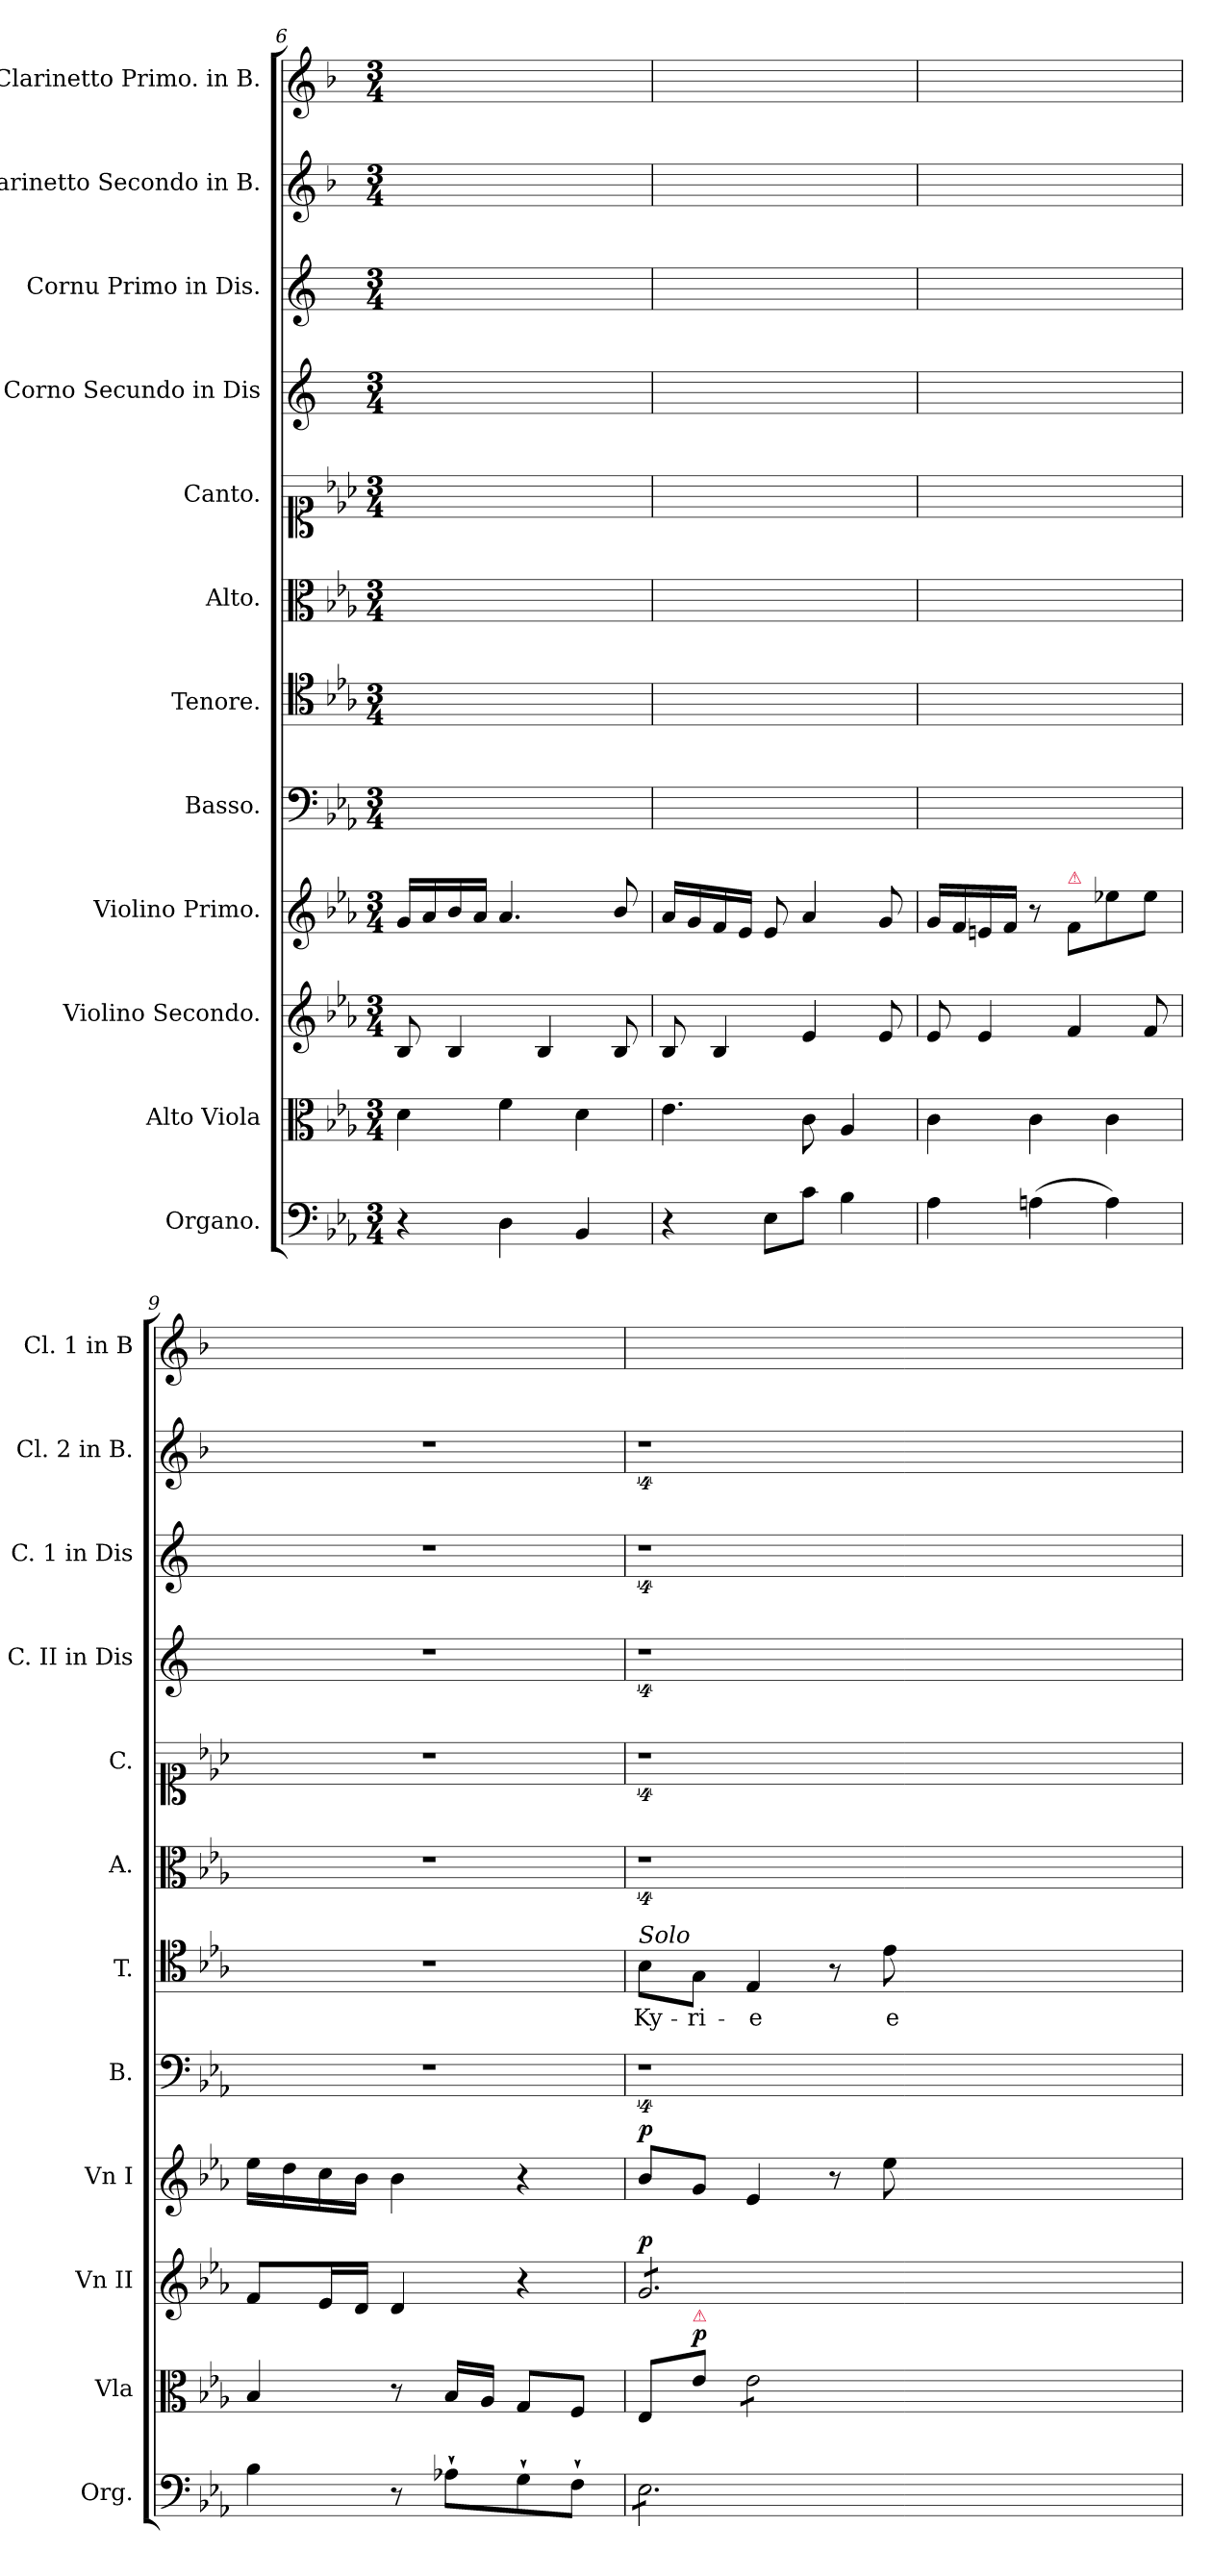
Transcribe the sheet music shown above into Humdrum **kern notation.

**kern	**kern	**dynam	**kern	**dynam	**kern	**dynam	**kern	**kern	**text	**kern	**kern	**kern	**kern	**kern	**kern
*part12	*part11	*part11	*part10	*part10	*part9	*part9	*part8	*part7	*part7	*part6	*part5	*part4	*part3	*part2	*part1
*staff12	*staff11	*staff11	*staff10	*staff10	*staff9	*staff9	*staff8	*staff7	*staff7	*staff6	*staff5	*staff4	*staff3	*staff2	*staff1
*I"Organo.	*I"Alto Viola	*	*I"Violino Secondo.	*	*I"Violino Primo.	*	*I"Basso.	*I"Tenore.	*	*I"Alto.	*I"Canto.	*I"Corno Secundo in Dis	*I"Cornu Primo in Dis.	*I"Clarinetto Secondo in B.	*I"Clarinetto Primo. in B.
*I'Org.	*I'Vla	*	*I'Vn II	*	*I'Vn I	*	*I'B.	*I'T.	*	*I'A.	*I'C.	*I'C. II in Dis	*I'C. 1 in Dis	*I'Cl. 2 in B.	*I'Cl. 1 in B
*clefF4	*clefC3	*	*clefG2	*	*clefG2	*	*clefF4	*clefC4	*	*clefC3	*clefC1	*clefG2	*clefG2	*clefG2	*clefG2
*	*	*	*	*	*	*	*	*	*	*	*	*ITrd-2c-3	*ITrd5c9	*ITrd1c2	*ITrd1c2
*k[b-e-a-]	*k[b-e-a-]	*	*k[b-e-a-]	*	*k[b-e-a-]	*	*k[b-e-a-]	*k[b-e-a-]	*	*k[b-e-a-]	*k[b-e-a-]	*k[b-e-a-]	*k[b-e-a-]	*k[b-e-a-]	*k[b-e-a-]
*E-:	*E-:	*	*E-:	*	*E-:	*	*E-:	*E-:	*	*E-:	*E-:	*E-:	*E-:	*E-:	*E-:
*M3/4	*M3/4	*	*M3/4	*	*M3/4	*	*M3/4	*M3/4	*	*M3/4	*M3/4	*M3/4	*M3/4	*M3/4	*M3/4
=6	=6	=6	=6	=6	=6	=6	=6	=6	=6	=6	=6	=6	=6	=6	=6
4r	4d\	.	8B-/	.	16g/LL	.	2.ryy	2.ryy	.	2.ryy	2.ryy	2.ryy	2.ryy	2.ryy	2.ryy
.	.	.	.	.	16a-/	.	.	.	.	.	.	.	.	.	.
.	.	.	4B-/	.	16b-/	.	.	.	.	.	.	.	.	.	.
.	.	.	.	.	16a-/JJ	.	.	.	.	.	.	.	.	.	.
4D\	4f\	.	.	.	4.a-/	.	.	.	.	.	.	.	.	.	.
.	.	.	4B-/	.	.	.	.	.	.	.	.	.	.	.	.
4BB-/	4d\	.	.	.	.	.	.	.	.	.	.	.	.	.	.
.	.	.	8B-/	.	8b-/	.	.	.	.	.	.	.	.	.	.
=7	=7	=7	=7	=7	=7	=7	=7	=7	=7	=7	=7	=7	=7	=7	=7
4r	4.e-\	.	8B-/	.	16a-/LL	.	2.ryy	2.ryy	.	2.ryy	2.ryy	2.ryy	2.ryy	2.ryy	2.ryy
.	.	.	.	.	16g/	.	.	.	.	.	.	.	.	.	.
.	.	.	4B-/	.	16f/	.	.	.	.	.	.	.	.	.	.
.	.	.	.	.	16e-/JJ	.	.	.	.	.	.	.	.	.	.
8E-\L	.	.	.	.	8e-/	.	.	.	.	.	.	.	.	.	.
8c\J	8c\	.	4e-/	.	4a-/	.	.	.	.	.	.	.	.	.	.
4B-\	4A-/	.	.	.	.	.	.	.	.	.	.	.	.	.	.
.	.	.	8e-/	.	8g/	.	.	.	.	.	.	.	.	.	.
=8	=8	=8	=8	=8	=8	=8	=8	=8	=8	=8	=8	=8	=8	=8	=8
4A-\	4c\	.	8e-/	.	16g/LL	.	2.ryy	2.ryy	.	2.ryy	2.ryy	2.ryy	2.ryy	2.ryy	2.ryy
.	.	.	.	.	16f/	.	.	.	.	.	.	.	.	.	.
.	.	.	4e-/	.	16en/	.	.	.	.	.	.	.	.	.	.
.	.	.	.	.	16f/JJ	.	.	.	.	.	.	.	.	.	.
(4An\	4c\	.	.	.	8r	.	.	.	.	.	.	.	.	.	.
!	!	!	!	!	!LO:TX:a:color=crimson:t=⚠	!	!	!	!	!	!	!	!	!	!
.	.	.	4f/	.	8f/L	.	.	.	.	.	.	.	.	.	.
4A\)	4c\	.	.	.	8ee-X\	.	.	.	.	.	.	.	.	.	.
.	.	.	8f/	.	8ee-\J	.	.	.	.	.	.	.	.	.	.
=9	=9	=9	=9	=9	=9	=9	=9	=9	=9	=9	=9	=9	=9	=9	=9
4B-\	4B-/	.	8f/L	.	16ee-\LL	.	2.r	2.r	.	2.r	2.r	2.r	2.r	2.r	2.ryy
.	.	.	.	.	16dd\	.	.	.	.	.	.	.	.	.	.
.	.	.	16e-/L	.	16cc\	.	.	.	.	.	.	.	.	.	.
.	.	.	16d/JJ	.	16b-\JJ	.	.	.	.	.	.	.	.	.	.
8r	8r	.	4d/	.	4b-\	.	.	.	.	.	.	.	.	.	.
8A-X`\L	16B-/LL	.	.	.	.	.	.	.	.	.	.	.	.	.	.
.	16A-/JJ	.	.	.	.	.	.	.	.	.	.	.	.	.	.
8G`\	8G/L	.	4r	.	4r	.	.	.	.	.	.	.	.	.	.
8F`\J	8F/J	.	.	.	.	.	.	.	.	.	.	.	.	.	.
=10	=10	=10	=10	=10	=10	=10	=10	=10	=10	=10	=10	=10	=10	=10	=10
!	!	!	!	!	!	!	!	!LO:TX:a:i:t=Solo	!	!	!	!	!	!	!
!	!	!	!LO:TX:a:color=crimson:t=⚠	!	!	!	!	!	!	!	!	!	!	!	!
!	!	!	!	!LO:DY:a	!	!LO:DY:a	!	!	!	!	!	!	!	!	!
*tremolo	*	*	*	*	*	*	*	*	*	*	*	*	*	*	*
*	*	*	*tremolo	*	*	*	*	*	*	*	*	*	*	*	*
8E-\L	8E-/L	.	8g/L	p	8b-/L	p	4%9r	8B-\L	Ky-	4%9r	4%9r	4%9r	4%9r	4%9r	2.ryy
!	!LO:TX:a:color=crimson:t=⚠	!	!	!	!	!	!	!	!	!	!	!	!	!	!
!	!	!LO:DY:a	!	!	!	!	!	!	!	!	!	!	!	!	!
8E-\	8e-\J	p	8g/	.	8g/J	.	.	8G\J	-ri-	.	.	.	.	.	.
*	*tremolo	*	*	*	*	*	*	*	*	*	*	*	*	*	*
8E-\	8e-\L	.	8g/	.	4e-/	.	.	4E-/	-e	.	.	.	.	.	.
8E-\	8e-\	.	8g/	.	.	.	.	.	.	.	.	.	.	.	.
8E-\	8e-\	.	8g/	.	8r	.	.	8r	.	.	.	.	.	.	.
8E-\J	8e-\J	.	8g/J	.	8ee-\	.	.	8e-\	e-	.	.	.	.	.	.
*	*	*	*Xtremolo	*	*	*	*	*	*	*	*	*	*	*	*
*	*Xtremolo	*	*	*	*	*	*	*	*	*	*	*	*	*	*
*Xtremolo	*	*	*	*	*	*	*	*	*	*	*	*	*	*	*
1.ryy	1.ryy	.	1.ryy	.	1.ryy	.	.	1.ryy	.	.	.	.	.	.	1.ryy
=	=	=	=	=	=	=	=	=	=	=	=	=	=	=	=
*-	*-	*-	*-	*-	*-	*-	*-	*-	*-	*-	*-	*-	*-	*-	*-
